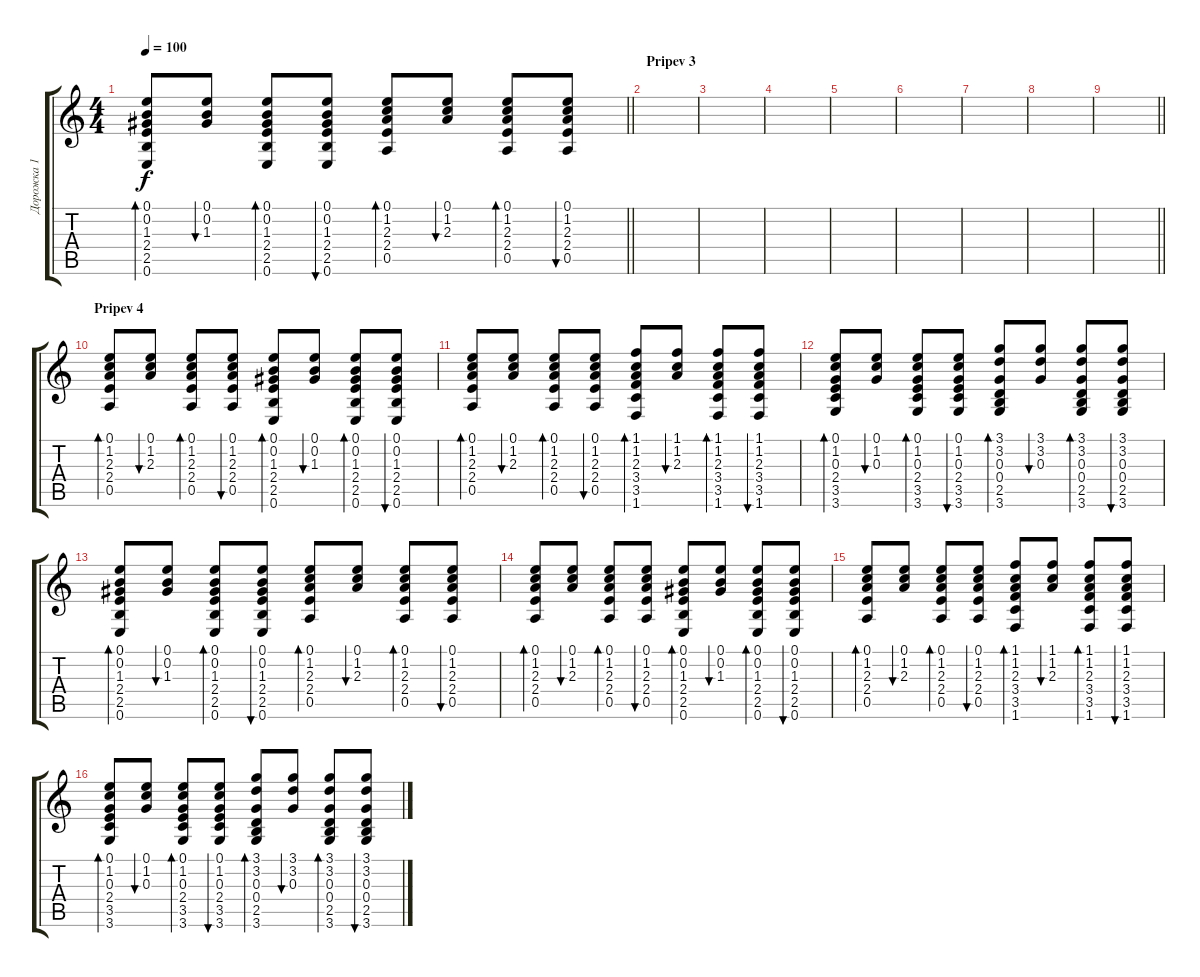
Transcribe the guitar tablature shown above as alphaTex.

\track ("Дорожка 1" "Дорожка 1") {instrument acousticguitarsteel}
\staff {score tabs}
\tuning (E4 B3 G3 D3 A2 E2) {hide}
\ts (4 4)
\tempo 100
\clef g2
\barLineRight lightlight
\ks c
(0.1 0.2 1.3 2.4 2.5 0.6).8{bd 60 dy f} (0.1 0.2 1.3).8{bu 60} (0.1 0.2 1.3 2.4 2.5 0.6).8{bd 60} (0.1 0.2 1.3 2.4 2.5 0.6).8{bu 60} (0.1 1.2 2.3 2.4 0.5).8{bd 60} (0.1 1.2 2.3).8{bu 60} (0.1 1.2 2.3 2.4 0.5).8{bd 60} (0.1 1.2 2.3 2.4 0.5).8{bu 60} |
\section ("" "Pripev 3")
|
|
|
|
|
|
|
\barLineRight lightlight
|
\section ("" "Pripev 4")
(0.1 1.2 2.3 2.4 0.5).8{bd 60} (0.1 1.2 2.3).8{bu 60} (0.1 1.2 2.3 2.4 0.5).8{bd 60} (0.1 1.2 2.3 2.4 0.5).8{bu 60} (0.1 0.2 1.3 2.4 2.5 0.6).8{bd 60} (0.1 0.2 1.3).8{bu 60} (0.1 0.2 1.3 2.4 2.5 0.6).8{bd 60} (0.1 0.2 1.3 2.4 2.5 0.6).8{bu 60} |
(0.1 1.2 2.3 2.4 0.5).8{bd 60} (0.1 1.2 2.3).8{bu 60} (0.1 1.2 2.3 2.4 0.5).8{bd 60} (0.1 1.2 2.3 2.4 0.5).8{bu 60} (1.1 1.2 2.3 3.4 3.5 1.6).8{bd 60} (1.1 1.2 2.3).8{bu 60} (1.1 1.2 2.3 3.4 3.5 1.6).8{bd 60} (1.1 1.2 2.3 3.4 3.5 1.6).8{bu 60} |
(0.1 1.2 0.3 2.4 3.5 3.6).8{bd 60} (0.1 1.2 0.3).8{bu 60} (0.1 1.2 0.3 2.4 3.5 3.6).8{bd 60} (0.1 1.2 0.3 2.4 3.5 3.6).8{bu 60} (3.1 3.2 0.3 0.4 2.5 3.6).8{bd 60} (3.1 3.2 0.3).8{bu 60} (3.1 3.2 0.3 0.4 2.5 3.6).8{bd 60} (3.1 3.2 0.3 0.4 2.5 3.6).8{bu 60} |
(0.1 0.2 1.3 2.4 2.5 0.6).8{bd 60} (0.1 0.2 1.3).8{bu 60} (0.1 0.2 1.3 2.4 2.5 0.6).8{bd 60} (0.1 0.2 1.3 2.4 2.5 0.6).8{bu 60} (0.1 1.2 2.3 2.4 0.5).8{bd 60} (0.1 1.2 2.3).8{bu 60} (0.1 1.2 2.3 2.4 0.5).8{bd 60} (0.1 1.2 2.3 2.4 0.5).8{bu 60} |
(0.1 1.2 2.3 2.4 0.5).8{bd 60} (0.1 1.2 2.3).8{bu 60} (0.1 1.2 2.3 2.4 0.5).8{bd 60} (0.1 1.2 2.3 2.4 0.5).8{bu 60} (0.1 0.2 1.3 2.4 2.5 0.6).8{bd 60} (0.1 0.2 1.3).8{bu 60} (0.1 0.2 1.3 2.4 2.5 0.6).8{bd 60} (0.1 0.2 1.3 2.4 2.5 0.6).8{bu 60} |
(0.1 1.2 2.3 2.4 0.5).8{bd 60} (0.1 1.2 2.3).8{bu 60} (0.1 1.2 2.3 2.4 0.5).8{bd 60} (0.1 1.2 2.3 2.4 0.5).8{bu 60} (1.1 1.2 2.3 3.4 3.5 1.6).8{bd 60} (1.1 1.2 2.3).8{bu 60} (1.1 1.2 2.3 3.4 3.5 1.6).8{bd 60} (1.1 1.2 2.3 3.4 3.5 1.6).8{bu 60} |
(0.1 1.2 0.3 2.4 3.5 3.6).8{bd 60} (0.1 1.2 0.3).8{bu 60} (0.1 1.2 0.3 2.4 3.5 3.6).8{bd 60} (0.1 1.2 0.3 2.4 3.5 3.6).8{bu 60} (3.1 3.2 0.3 0.4 2.5 3.6).8{bd 60} (3.1 3.2 0.3).8{bu 60} (3.1 3.2 0.3 0.4 2.5 3.6).8{bd 60} (3.1 3.2 0.3 0.4 2.5 3.6).8{bu 60}
